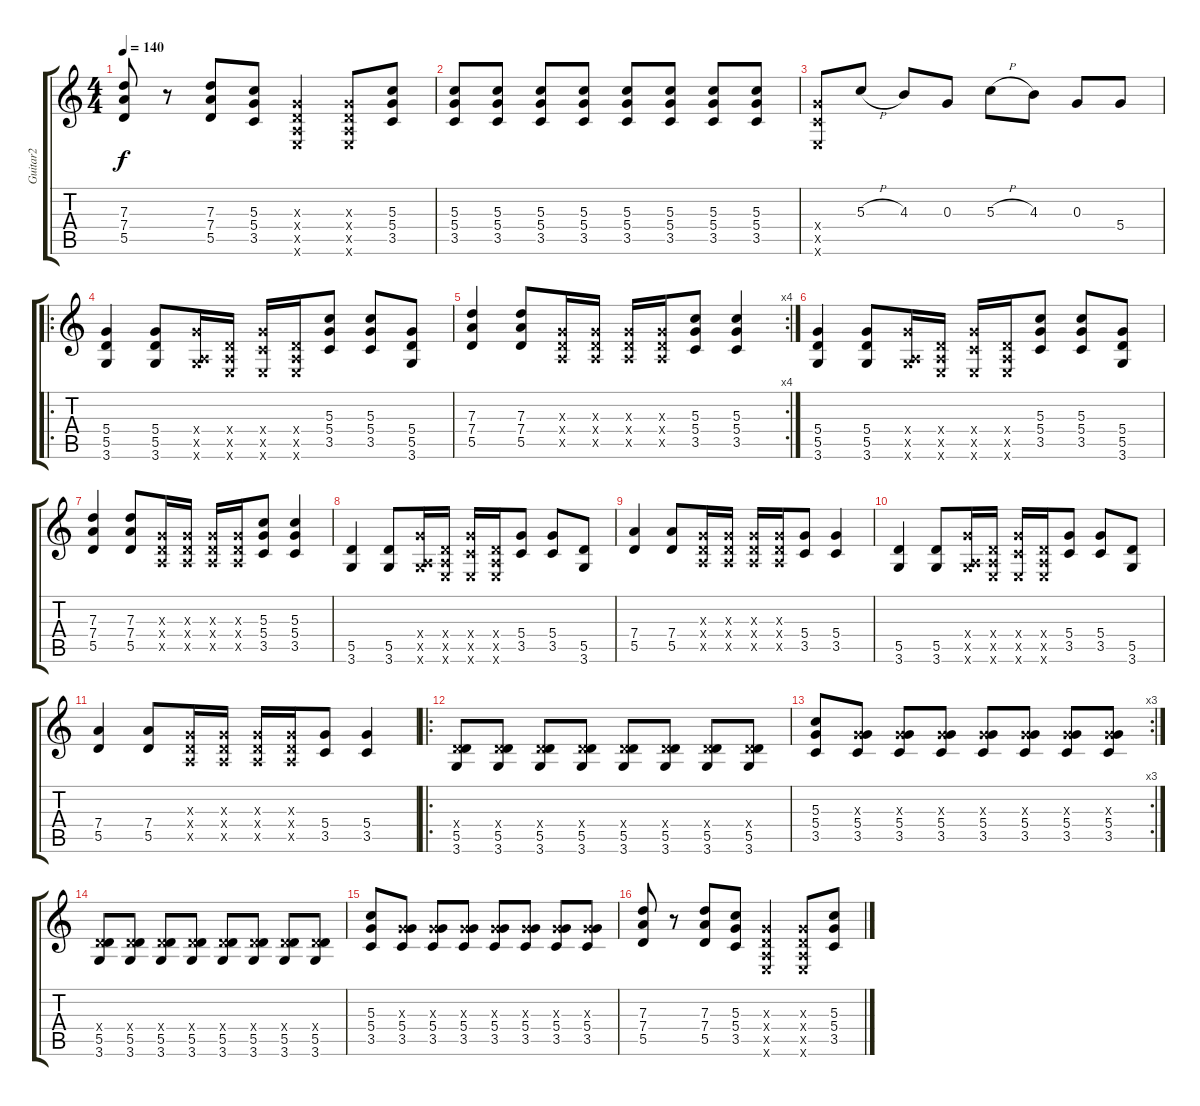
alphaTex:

\track ("Guitar2" "Guitar2") {instrument distortionguitar}
\staff {score tabs}
\tuning (E4 B3 G3 D3 A2 E2) {hide}
\ts (4 4)
\tempo 140
\clef g2
\ks c
(7.3 7.4 5.5).8{dy f} r.8 (7.3 7.4 5.5).8 (5.3 5.4 3.5).8 (0.3{x} 0.4{x} 0.5{x} 0.6{x}).4 (0.3{x} 0.4{x} 0.5{x} 0.6{x}).8 (5.3 5.4 3.5).8 |
(5.3 5.4 3.5).8 (5.3 5.4 3.5).8 (5.3 5.4 3.5).8 (5.3 5.4 3.5).8 (5.3 5.4 3.5).8 (5.3 5.4 3.5).8 (5.3 5.4 3.5).8 (5.3 5.4 3.5).8 |
(5.4{x} 3.5{x} 0.6{x}).8 5.3{h}.8 4.3.8 0.3.8 5.3{h}.8 4.3.8 0.3.8 5.4.8 |
\ro
(5.4 5.5 3.6).4 (5.4 5.5 3.6).8 (5.4{x} 0.5{x} 3.6{x}).16 (0.4{x} 0.5{x} 0.6{x}).16 (5.4{x} 3.5{x} 0.6{x}).16 (0.4{x} 0.5{x} 0.6{x}).16 (5.3 5.4 3.5).8 (5.3 5.4 3.5).8 (5.4 5.5 3.6).8 |
\rc 4
(7.3 7.4 5.5).4 (7.3 7.4 5.5).8 (0.3{x} 0.4{x} 0.5{x}).16 (0.3{x} 0.4{x} 0.5{x}).16 (0.3{x} 0.4{x} 0.5{x}).16 (0.3{x} 0.4{x} 0.5{x}).16 (5.3 5.4 3.5).8 (5.3 5.4 3.5).4 |
(5.4 5.5 3.6).4 (5.4 5.5 3.6).8 (5.4{x} 0.5{x} 3.6{x}).16 (0.4{x} 0.5{x} 0.6{x}).16 (5.4{x} 3.5{x} 0.6{x}).16 (0.4{x} 0.5{x} 0.6{x}).16 (5.3 5.4 3.5).8 (5.3 5.4 3.5).8 (5.4 5.5 3.6).8 |
(7.3 7.4 5.5).4 (7.3 7.4 5.5).8 (0.3{x} 0.4{x} 0.5{x}).16 (0.3{x} 0.4{x} 0.5{x}).16 (0.3{x} 0.4{x} 0.5{x}).16 (0.3{x} 0.4{x} 0.5{x}).16 (5.3 5.4 3.5).8 (5.3 5.4 3.5).4 |
(5.5 3.6).4 (5.5 3.6).8 (5.4{x} 0.5{x} 3.6{x}).16 (0.4{x} 0.5{x} 0.6{x}).16 (5.4{x} 3.5{x} 0.6{x}).16 (0.4{x} 0.5{x} 0.6{x}).16 (5.4 3.5).8 (5.4 3.5).8 (5.5 3.6).8 |
(7.4 5.5).4 (7.4 5.5).8 (0.3{x} 0.4{x} 0.5{x}).16 (0.3{x} 0.4{x} 0.5{x}).16 (0.3{x} 0.4{x} 0.5{x}).16 (0.3{x} 0.4{x} 0.5{x}).16 (5.4 3.5).8 (5.4 3.5).4 |
(5.5 3.6).4 (5.5 3.6).8 (5.4{x} 0.5{x} 3.6{x}).16 (0.4{x} 0.5{x} 0.6{x}).16 (5.4{x} 3.5{x} 0.6{x}).16 (0.4{x} 0.5{x} 0.6{x}).16 (5.4 3.5).8 (5.4 3.5).8 (5.5 3.6).8 |
(7.4 5.5).4 (7.4 5.5).8 (0.3{x} 0.4{x} 0.5{x}).16 (0.3{x} 0.4{x} 0.5{x}).16 (0.3{x} 0.4{x} 0.5{x}).16 (0.3{x} 0.4{x} 0.5{x}).16 (5.4 3.5).8 (5.4 3.5).4 |
\ro
(0.4{x} 5.5 3.6).8 (0.4{x} 5.5 3.6).8 (0.4{x} 5.5 3.6).8 (0.4{x} 5.5 3.6).8 (0.4{x} 5.5 3.6).8 (0.4{x} 5.5 3.6).8 (0.4{x} 5.5 3.6).8 (0.4{x} 5.5 3.6).8 |
\rc 3
(5.3 5.4 3.5).8 (0.3{x} 5.4 3.5).8 (0.3{x} 5.4 3.5).8 (0.3{x} 5.4 3.5).8 (0.3{x} 5.4 3.5).8 (0.3{x} 5.4 3.5).8 (0.3{x} 5.4 3.5).8 (0.3{x} 5.4 3.5).8 |
(0.4{x} 5.5 3.6).8 (0.4{x} 5.5 3.6).8 (0.4{x} 5.5 3.6).8 (0.4{x} 5.5 3.6).8 (0.4{x} 5.5 3.6).8 (0.4{x} 5.5 3.6).8 (0.4{x} 5.5 3.6).8 (0.4{x} 5.5 3.6).8 |
(5.3 5.4 3.5).8 (0.3{x} 5.4 3.5).8 (0.3{x} 5.4 3.5).8 (0.3{x} 5.4 3.5).8 (0.3{x} 5.4 3.5).8 (0.3{x} 5.4 3.5).8 (0.3{x} 5.4 3.5).8 (0.3{x} 5.4 3.5).8 |
(7.3 7.4 5.5).8 r.8 (7.3 7.4 5.5).8 (5.3 5.4 3.5).8 (0.3{x} 0.4{x} 0.5{x} 0.6{x}).4 (0.3{x} 0.4{x} 0.5{x} 0.6{x}).8 (5.3 5.4 3.5).8
